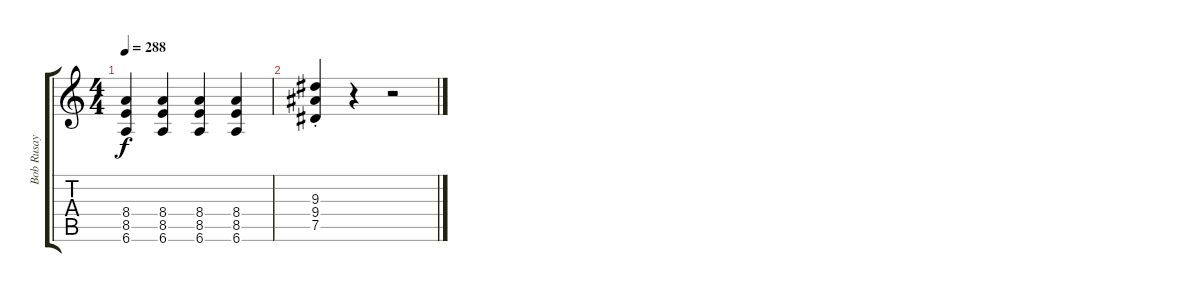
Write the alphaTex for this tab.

\track ("Bob Rusay" "Bob Rusay") {instrument distortionguitar}
\staff {score tabs}
\tuning (Eb4 Bb3 Gb3 Db3 Ab2 Eb2) {hide}
\ts (4 4)
\tempo 288
\clef g2
\ks c
(8.4 8.5 6.6).4{dy f} (8.4 8.5 6.6).4 (8.4 8.5 6.6).4 (8.4 8.5 6.6).4 |
(9.3{st} 9.4{st} 7.5{st}).4 r.4 r.2
